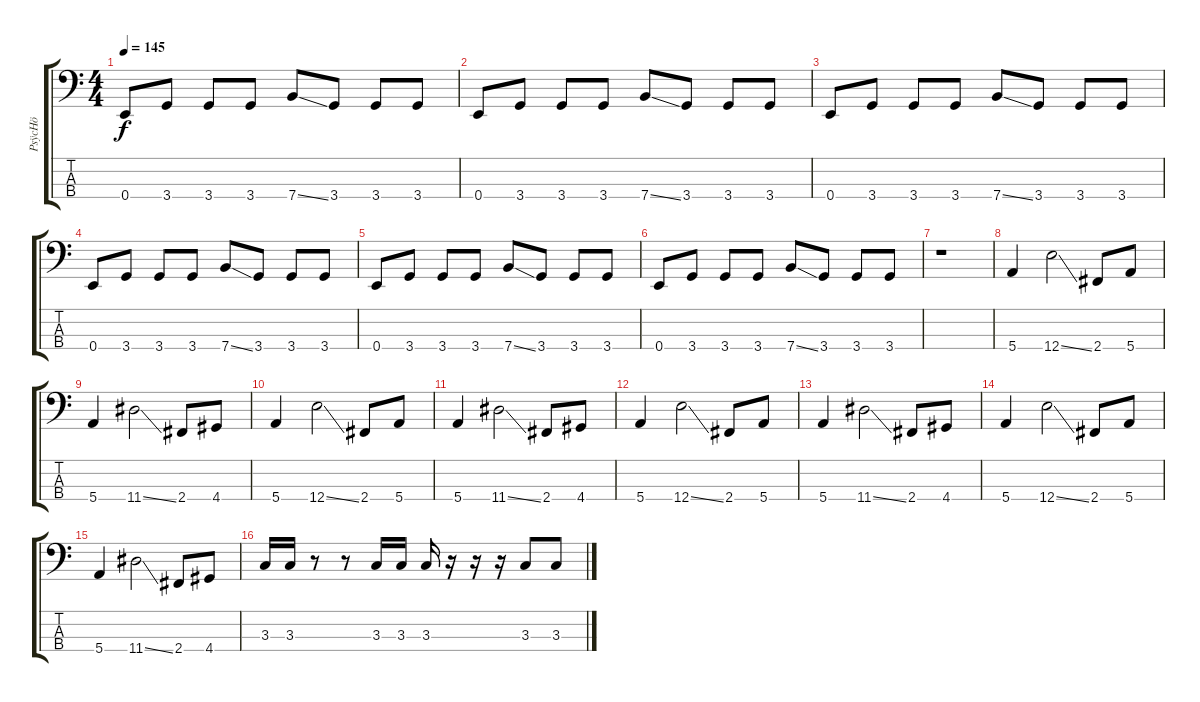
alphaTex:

\track ("PsÿcHö" "PsÿcHö") {instrument electricbasspick}
\staff {score tabs}
\tuning (G2 D2 A1 E1) {hide}
\ts (4 4)
\tempo 145
\clef f4
\ks c
0.4.8{dy f} 3.4.8 3.4.8 3.4.8 7.4{ss}.8 3.4.8 3.4.8 3.4.8 |
0.4.8 3.4.8 3.4.8 3.4.8 7.4{ss}.8 3.4.8 3.4.8 3.4.8 |
0.4.8 3.4.8 3.4.8 3.4.8 7.4{ss}.8 3.4.8 3.4.8 3.4.8 |
0.4.8 3.4.8 3.4.8 3.4.8 7.4{ss}.8 3.4.8 3.4.8 3.4.8 |
0.4.8 3.4.8 3.4.8 3.4.8 7.4{ss}.8 3.4.8 3.4.8 3.4.8 |
0.4.8 3.4.8 3.4.8 3.4.8 7.4{ss}.8 3.4.8 3.4.8 3.4.8 |
r.1 |
5.4.4 12.4{ss}.2 2.4.8 5.4.8 |
5.4.4 11.4{ss}.2 2.4.8 4.4.8 |
5.4.4 12.4{ss}.2 2.4.8 5.4.8 |
5.4.4 11.4{ss}.2 2.4.8 4.4.8 |
5.4.4 12.4{ss}.2 2.4.8 5.4.8 |
5.4.4 11.4{ss}.2 2.4.8 4.4.8 |
5.4.4 12.4{ss}.2 2.4.8 5.4.8 |
5.4.4 11.4{ss}.2 2.4.8 4.4.8 |
3.3.16 3.3.16 r.8 r.8 3.3.16 3.3.16 3.3.16 r.16 r.16 r.16 3.3.8 3.3.8
